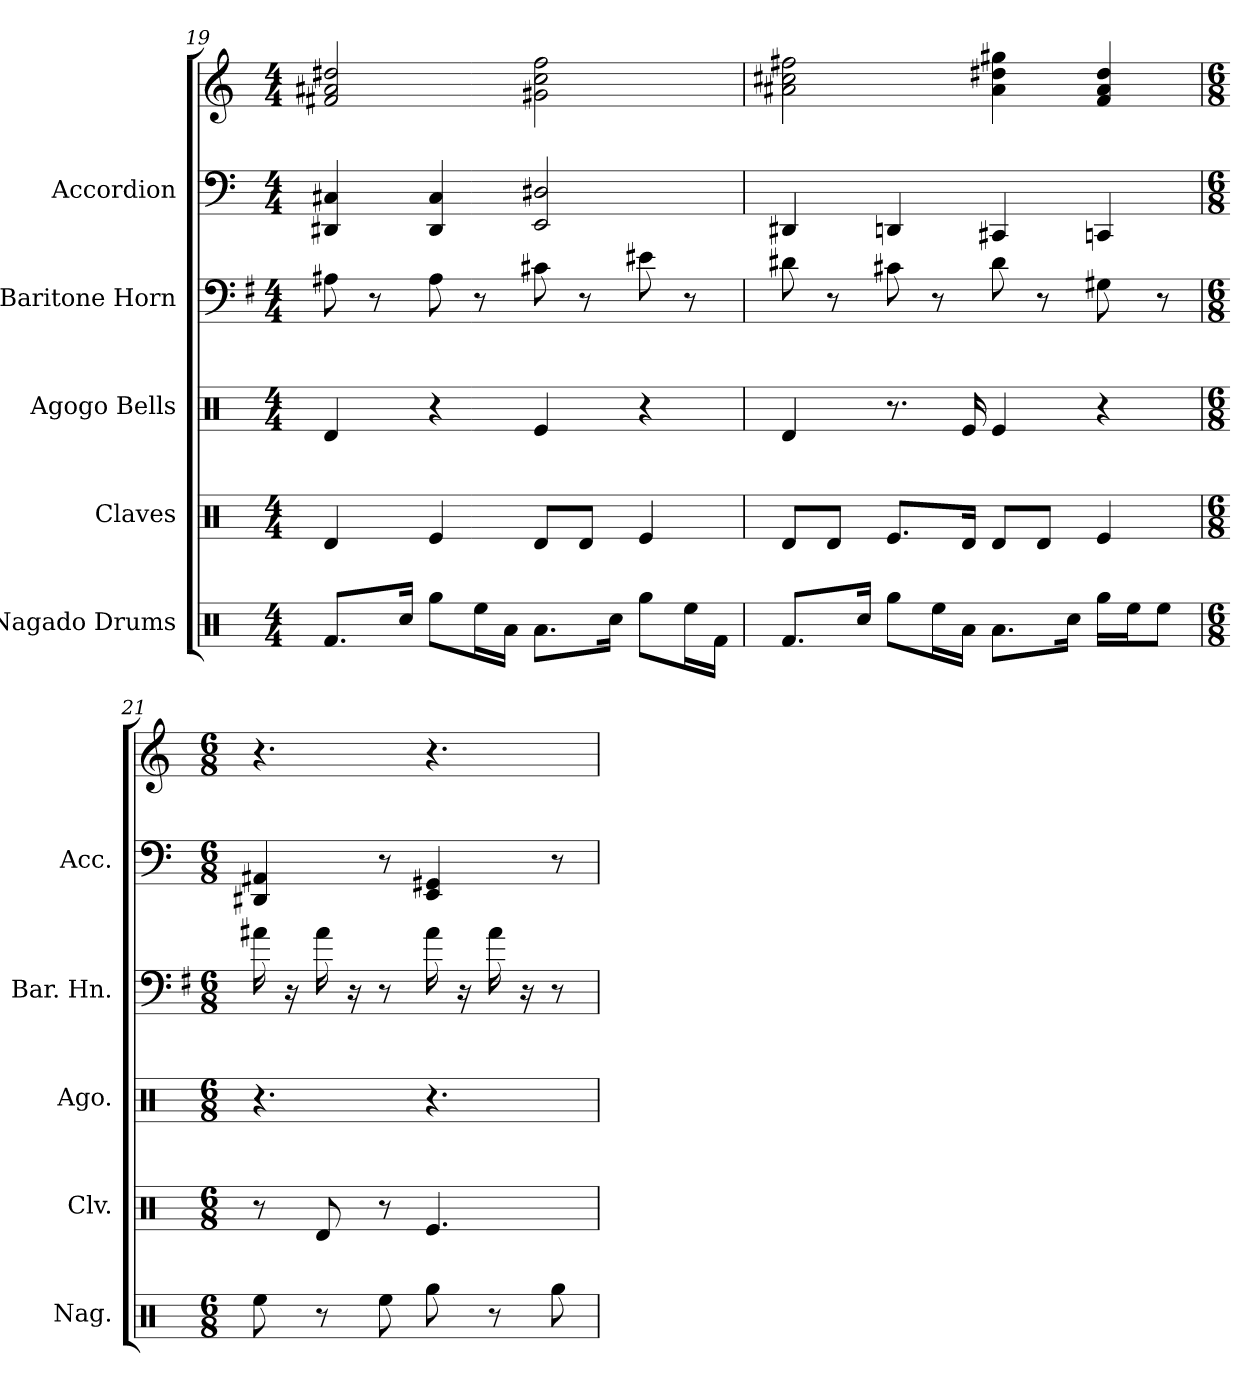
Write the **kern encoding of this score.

**kern	**kern	**kern	**kern	**kern	**kern
*part5	*part4	*part3	*part2	*part1	*part1
*staff6	*staff5	*staff4	*staff3	*staff2	*staff1
*I"Nagado Drums	*I"Claves	*I"Agogo Bells	*I"Baritone Horn	*I"Accordion	*
*I'Nag.	*I'Clv.	*I'Ago.	*I'Bar. Hn.	*I'Acc.	*
*clefX	*clefX	*clefX	*clefF4	*clefF4	*clefG2
*	*	*	*ITrd4c7	*	*
*k[]	*k[]	*k[]	*k[]	*k[]	*k[]
*M4/4	*M4/4	*M4/4	*M4/4	*M4/4	*M4/4
=19	=19	=19	=19	=19	=19
8.RfL	4Rd	4Rd	8D#X	4DD#X 4C#X	2a#X 2dd#X 2f#X
.	.	.	8r	.	.
16RccJk	.	.	.	.	.
8RggL	4Re	4r	8D#	4DD# 4C#	.
16ReeL	.	.	8r	.	.
16RaJJ	.	.	.	.	.
8.RaL	8RdL	4Re	8F#X	2EE 2D#X	2cc 2ff 2g#X
.	8RdJ	.	8r	.	.
16RccJk	.	.	.	.	.
8RggL	4Re	4r	8A#X	.	.
16ReeL	.	.	8r	.	.
16RfJJ	.	.	.	.	.
=20	=20	=20	=20	=20	=20
8.RfL	8RdL	4Rd	8G#X	4DD#X	2cc#X 2ff#X 2a#X
.	8RdJ	.	8r	.	.
16RccJk	.	.	.	.	.
8RggL	8.ReL	8.r	8F#X	4DDn	.
16ReeL	.	.	8r	.	.
16RaJJ	16RdJk	16Re	.	.	.
8.RaL	8RdL	4Re	8G#	4CC#X	4a# 4gg#X 4dd#X
.	8RdJ	.	8r	.	.
16RccJk	.	.	.	.	.
16RggLL	4Re	4r	8C#X	4CCn	4f 4a# 4dd#
16ReeJ	.	.	.	.	.
8ReeJ	.	.	8r	.	.
=21	=21	=21	=21	=21	=21
*M6/8	*M6/8	*M6/8	*M6/8	*M6/8	*M6/8
*	*	*	*	*	*MM200
8Ree	8r	4.r	16d#X	4DD#X 4AA#X	4.r
.	.	.	16r	.	.
8r	8Rd	.	16d#	.	.
.	.	.	16r	.	.
8Ree	8r	.	8r	8r	.
8Rgg	4.Re	4.r	16d#	4EE 4GG#X	4.r
.	.	.	16r	.	.
8r	.	.	16d#	.	.
.	.	.	16r	.	.
8Rgg	.	.	8r	8r	.
=	=	=	=	=	=
*-	*-	*-	*-	*-	*-
